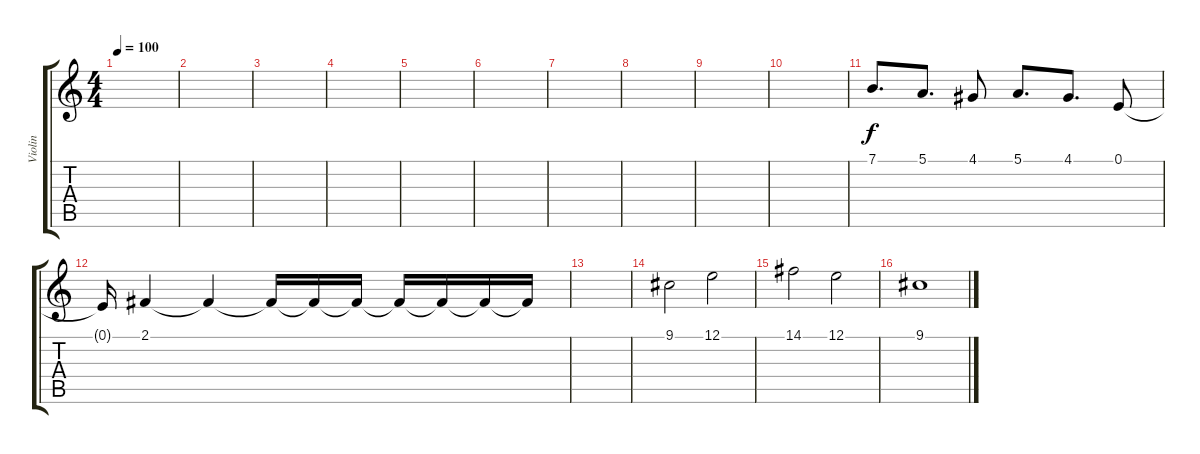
\track ("Violin" "Violin") {instrument stringensemble1}
\staff {score tabs}
\tuning (E4 B3 G3 D3 A2 E2) {hide}
\ts (4 4)
\tempo 100
\clef g2
\ks c
|
|
|
|
|
|
|
|
|
|
7.1.8{d} 5.1.8{d} 4.1.8 5.1.8{d} 4.1.8{d} 0.1.8 |
0.1{t}.16 2.1.4 2.1{t}.4 2.1{t}.16 2.1{t}.16 2.1{t}.16 2.1{t}.16 2.1{t}.16 2.1{t}.16 2.1{t}.16 |
|
9.1.2 12.1.2 |
14.1.2 12.1.2 |
9.1.1
